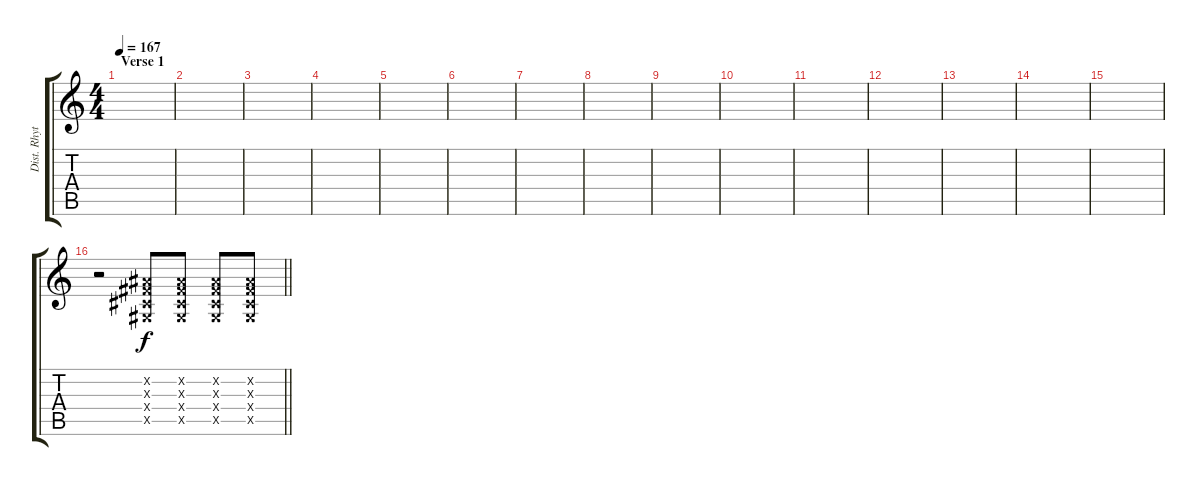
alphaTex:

\track ("Dist. Rhytm Guitar [L]" "Dist. Rhyt") {instrument distortionguitar}
\staff {score tabs}
\tuning (Eb4 Bb3 Gb3 Db3 Ab2 Db2) {hide}
\ts (4 4)
\section ("" "Verse 1")
\tempo 167
\clef g2
\ks c
|
|
|
|
|
|
|
|
|
|
|
|
|
|
|
\barLineRight lightlight
r.2 (0.2{x} 0.3{x} 0.4{x} 0.5{x}).8 (0.2{x} 0.3{x} 0.4{x} 0.5{x}).8 (0.2{x} 0.3{x} 0.4{x} 0.5{x}).8 (0.2{x} 0.3{x} 0.4{x} 0.5{x}).8
